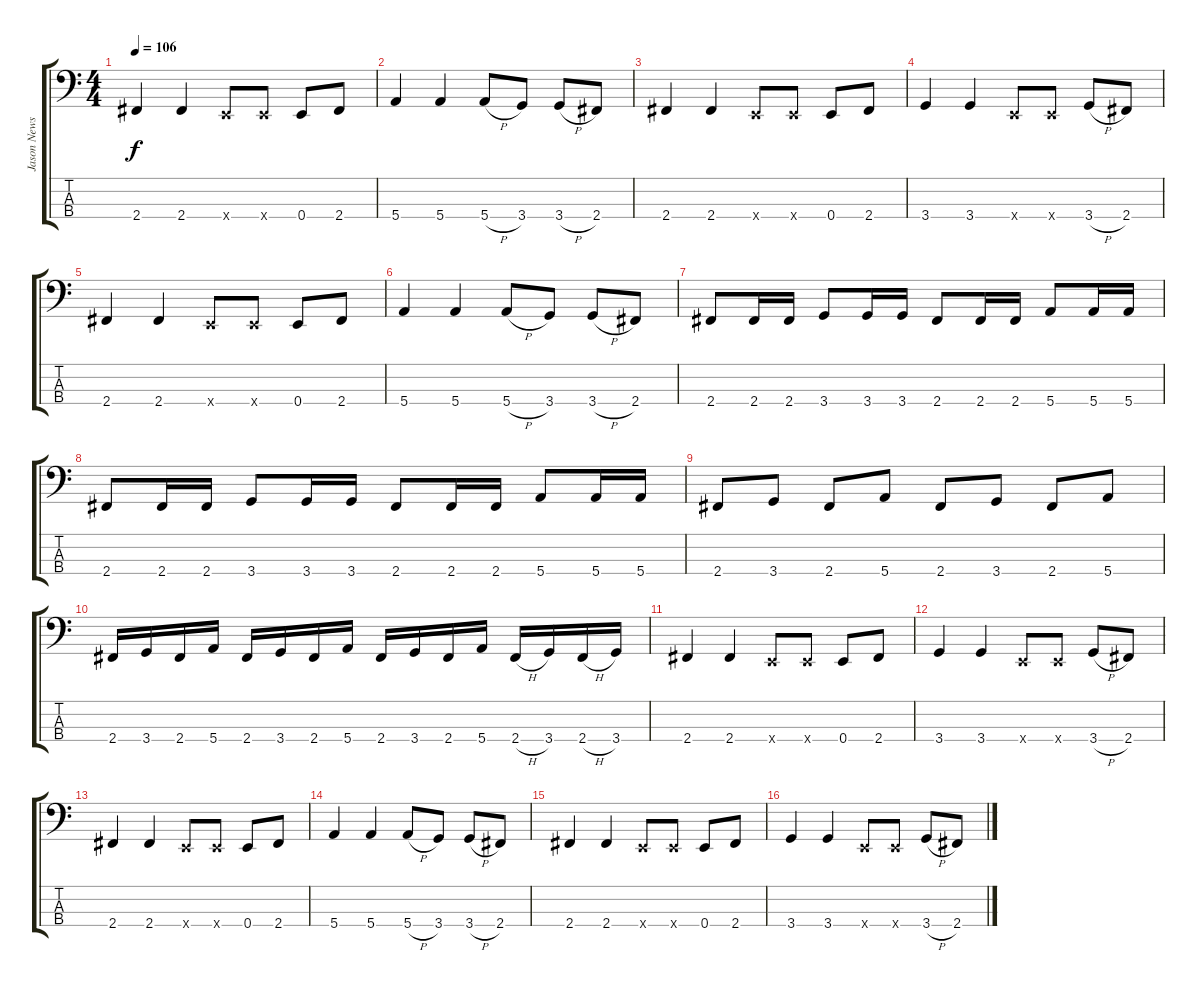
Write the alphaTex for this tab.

\track ("Jason Newsted [Bass]" "Jason News") {instrument electricbassfinger}
\staff {score tabs}
\tuning (G2 D2 A1 E1) {hide}
\ts (4 4)
\tempo 106
\clef f4
\ks c
2.4.4{dy f} 2.4.4 0.4{x}.8 0.4{x}.8 0.4.8 2.4.8 |
5.4.4 5.4.4 5.4{h}.8 3.4.8 3.4{h}.8 2.4.8 |
2.4.4 2.4.4 0.4{x}.8 0.4{x}.8 0.4.8 2.4.8 |
3.4.4 3.4.4 0.4{x}.8 0.4{x}.8 3.4{h}.8 2.4.8 |
2.4.4 2.4.4 0.4{x}.8 0.4{x}.8 0.4.8 2.4.8 |
5.4.4 5.4.4 5.4{h}.8 3.4.8 3.4{h}.8 2.4.8 |
2.4.8 2.4.16 2.4.16 3.4.8 3.4.16 3.4.16 2.4.8 2.4.16 2.4.16 5.4.8 5.4.16 5.4.16 |
2.4.8 2.4.16 2.4.16 3.4.8 3.4.16 3.4.16 2.4.8 2.4.16 2.4.16 5.4.8 5.4.16 5.4.16 |
2.4.8 3.4.8 2.4.8 5.4.8 2.4.8 3.4.8 2.4.8 5.4.8 |
2.4.16 3.4.16 2.4.16 5.4.16 2.4.16 3.4.16 2.4.16 5.4.16 2.4.16 3.4.16 2.4.16 5.4.16 2.4{h}.16 3.4.16 2.4{h}.16 3.4.16 |
2.4.4 2.4.4 0.4{x}.8 0.4{x}.8 0.4.8 2.4.8 |
3.4.4 3.4.4 0.4{x}.8 0.4{x}.8 3.4{h}.8 2.4.8 |
2.4.4 2.4.4 0.4{x}.8 0.4{x}.8 0.4.8 2.4.8 |
5.4.4 5.4.4 5.4{h}.8 3.4.8 3.4{h}.8 2.4.8 |
2.4.4 2.4.4 0.4{x}.8 0.4{x}.8 0.4.8 2.4.8 |
3.4.4 3.4.4 0.4{x}.8 0.4{x}.8 3.4{h}.8 2.4.8
